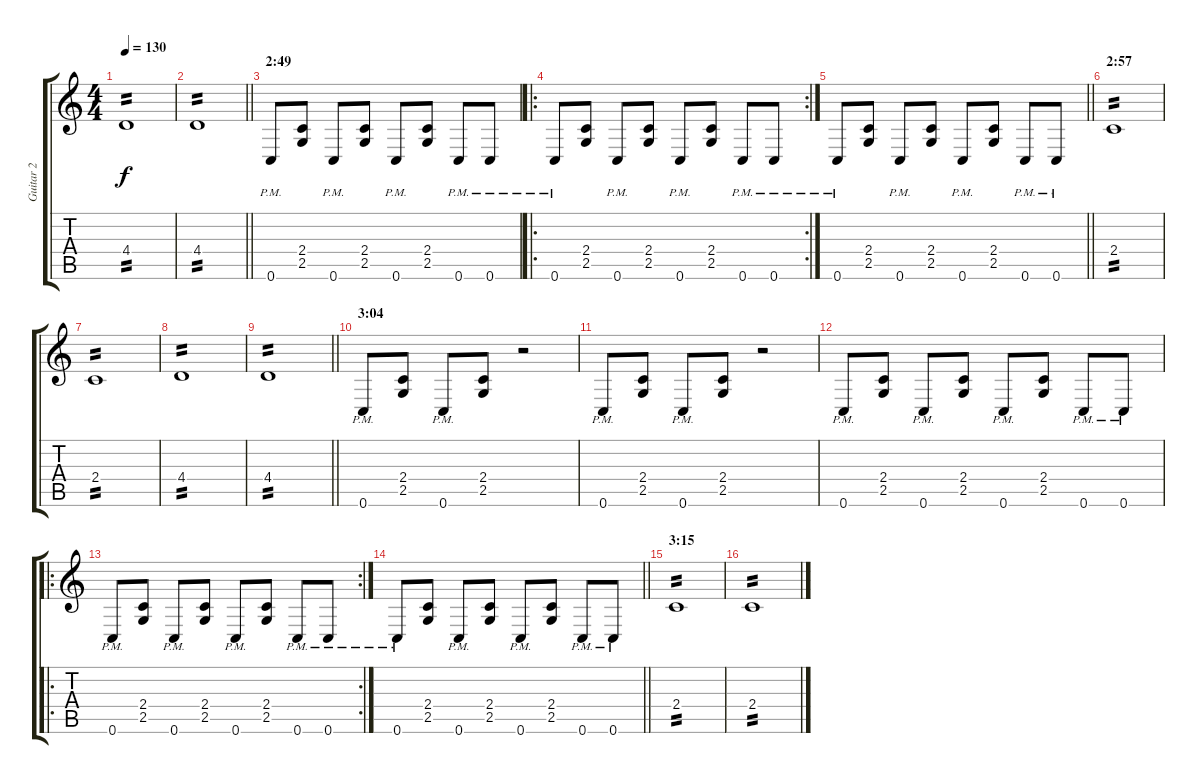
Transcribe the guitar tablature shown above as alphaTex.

\track ("Guitar 2" "Guitar 2") {instrument distortionguitar}
\staff {score tabs}
\tuning (C4 G3 Eb3 Bb2 F2 C2) {hide}
\ts (4 4)
\tempo 130
\clef g2
\ks c
4.4.1{tp 2 dy f} |
\barLineRight lightlight
4.4.1{tp 2} |
\section ("" "2:49")
0.6{pm}.8{instrument distortionguitar} (2.4 2.5).8 0.6{pm}.8 (2.4 2.5).8 0.6{pm}.8 (2.4 2.5).8 0.6{pm}.8 0.6{pm}.8 |
\ro
\rc 2
0.6{pm}.8 (2.4 2.5).8 0.6{pm}.8 (2.4 2.5).8 0.6{pm}.8 (2.4 2.5).8 0.6{pm}.8 0.6{pm}.8 |
\barLineRight lightlight
0.6{pm}.8 (2.4 2.5).8 0.6{pm}.8 (2.4 2.5).8 0.6{pm}.8 (2.4 2.5).8 0.6{pm}.8 0.6{pm}.8 |
\section ("" "2:57")
2.4.1{tp 2 instrument overdrivenguitar} |
2.4.1{tp 2} |
4.4.1{tp 2} |
\barLineRight lightlight
4.4.1{tp 2} |
\section ("" "3:04")
0.6{pm}.8{instrument distortionguitar} (2.4 2.5).8 0.6{pm}.8 (2.4 2.5).8 r.2 |
0.6{pm}.8 (2.4 2.5).8 0.6{pm}.8 (2.4 2.5).8 r.2 |
0.6{pm}.8 (2.4 2.5).8 0.6{pm}.8 (2.4 2.5).8 0.6{pm}.8 (2.4 2.5).8 0.6{pm}.8 0.6{pm}.8 |
\ro
\rc 2
0.6{pm}.8 (2.4 2.5).8 0.6{pm}.8 (2.4 2.5).8 0.6{pm}.8 (2.4 2.5).8 0.6{pm}.8 0.6{pm}.8 |
\barLineRight lightlight
0.6{pm}.8 (2.4 2.5).8 0.6{pm}.8 (2.4 2.5).8 0.6{pm}.8 (2.4 2.5).8 0.6{pm}.8 0.6{pm}.8 |
\section ("" "3:15")
2.4.1{tp 2 instrument overdrivenguitar} |
2.4.1{tp 2}
